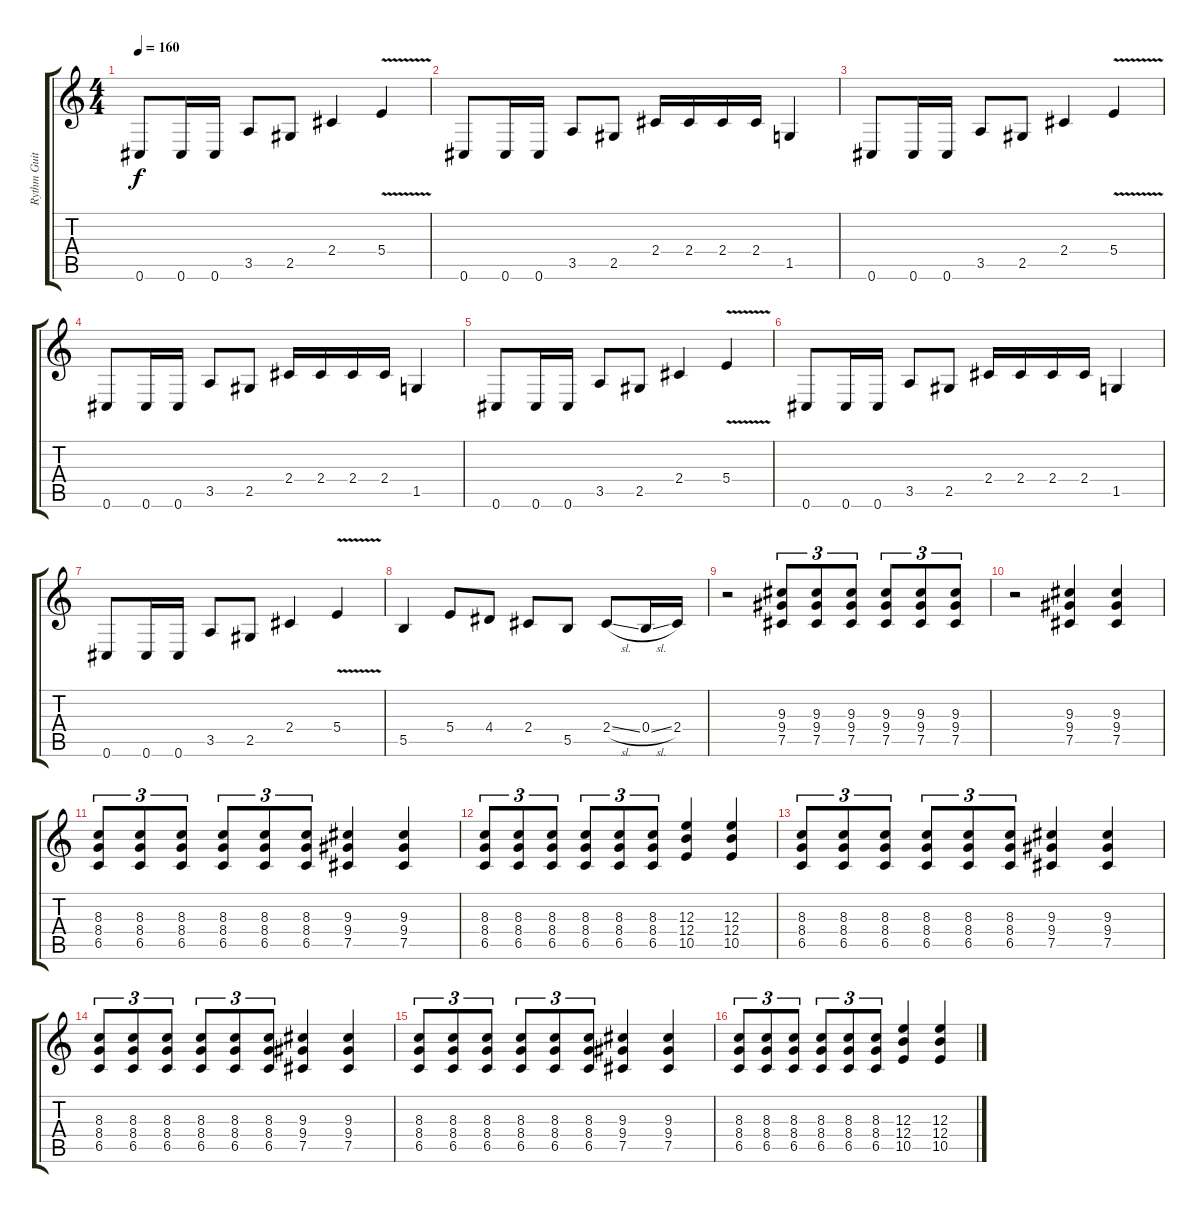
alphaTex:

\track ("Rythm Guitar" "Rythm Guit") {instrument distortionguitar}
\staff {score tabs}
\tuning (Db4 Ab3 E3 B2 Gb2 Db2) {hide}
\ts (4 4)
\tempo 160
\clef g2
\ks c
0.6.8{dy f} 0.6.16 0.6.16 3.5.8 2.5.8 2.4.4 5.4{v}.4 |
0.6.8 0.6.16 0.6.16 3.5.8 2.5.8 2.4.16 2.4.16 2.4.16 2.4.16 1.5.4 |
0.6.8 0.6.16 0.6.16 3.5.8 2.5.8 2.4.4 5.4{v}.4 |
0.6.8 0.6.16 0.6.16 3.5.8 2.5.8 2.4.16 2.4.16 2.4.16 2.4.16 1.5.4 |
0.6.8 0.6.16 0.6.16 3.5.8 2.5.8 2.4.4 5.4{v}.4 |
0.6.8 0.6.16 0.6.16 3.5.8 2.5.8 2.4.16 2.4.16 2.4.16 2.4.16 1.5.4 |
0.6.8 0.6.16 0.6.16 3.5.8 2.5.8 2.4.4 5.4{v}.4 |
5.5.4 5.4.8 4.4.8 2.4.8 5.5.8 2.4{sl}.8 0.4{sl}.16 2.4.16 |
r.2 (9.3 9.4 7.5).8{tu (3 2)} (9.3 9.4 7.5).8{tu (3 2)} (9.3 9.4 7.5).8{tu (3 2)} (9.3 9.4 7.5).8{tu (3 2)} (9.3 9.4 7.5).8{tu (3 2)} (9.3 9.4 7.5).8{tu (3 2)} |
r.2 (9.3 9.4 7.5).4 (9.3 9.4 7.5).4 |
(8.3 8.4 6.5).8{tu (3 2)} (8.3 8.4 6.5).8{tu (3 2)} (8.3 8.4 6.5).8{tu (3 2)} (8.3 8.4 6.5).8{tu (3 2)} (8.3 8.4 6.5).8{tu (3 2)} (8.3 8.4 6.5).8{tu (3 2)} (9.3 9.4 7.5).4 (9.3 9.4 7.5).4 |
(8.3 8.4 6.5).8{tu (3 2)} (8.3 8.4 6.5).8{tu (3 2)} (8.3 8.4 6.5).8{tu (3 2)} (8.3 8.4 6.5).8{tu (3 2)} (8.3 8.4 6.5).8{tu (3 2)} (8.3 8.4 6.5).8{tu (3 2)} (12.3 12.4 10.5).4 (12.3 12.4 10.5).4 |
(8.3 8.4 6.5).8{tu (3 2)} (8.3 8.4 6.5).8{tu (3 2)} (8.3 8.4 6.5).8{tu (3 2)} (8.3 8.4 6.5).8{tu (3 2)} (8.3 8.4 6.5).8{tu (3 2)} (8.3 8.4 6.5).8{tu (3 2)} (9.3 9.4 7.5).4 (9.3 9.4 7.5).4 |
(8.3 8.4 6.5).8{tu (3 2)} (8.3 8.4 6.5).8{tu (3 2)} (8.3 8.4 6.5).8{tu (3 2)} (8.3 8.4 6.5).8{tu (3 2)} (8.3 8.4 6.5).8{tu (3 2)} (8.3 8.4 6.5).8{tu (3 2)} (9.3 9.4 7.5).4 (9.3 9.4 7.5).4 |
(8.3 8.4 6.5).8{tu (3 2)} (8.3 8.4 6.5).8{tu (3 2)} (8.3 8.4 6.5).8{tu (3 2)} (8.3 8.4 6.5).8{tu (3 2)} (8.3 8.4 6.5).8{tu (3 2)} (8.3 8.4 6.5).8{tu (3 2)} (9.3 9.4 7.5).4 (9.3 9.4 7.5).4 |
(8.3 8.4 6.5).8{tu (3 2)} (8.3 8.4 6.5).8{tu (3 2)} (8.3 8.4 6.5).8{tu (3 2)} (8.3 8.4 6.5).8{tu (3 2)} (8.3 8.4 6.5).8{tu (3 2)} (8.3 8.4 6.5).8{tu (3 2)} (12.3 12.4 10.5).4 (12.3 12.4 10.5).4
